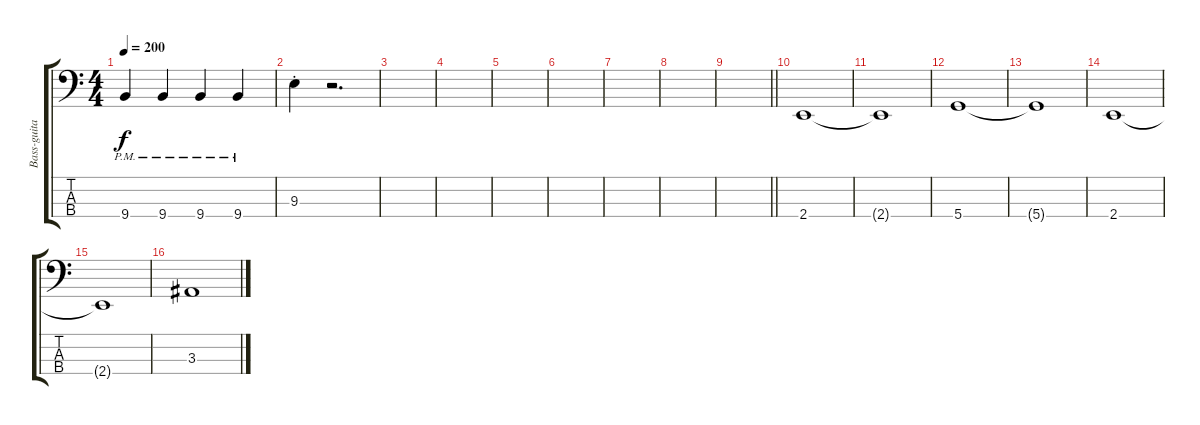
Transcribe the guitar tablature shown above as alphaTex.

\track ("Bass-guitar" "Bass-guita") {instrument electricbassfinger}
\staff {score tabs}
\tuning (F2 C2 G1 D1) {hide}
\ts (4 4)
\tempo 200
\clef f4
\ks c
9.4{pm}.4{dy f} 9.4{pm}.4 9.4{pm}.4 9.4{pm}.4 |
9.3{st}.4 r.2{d} |
|
|
|
|
|
|
\barLineRight lightlight
|
2.4.1 |
2.4{t}.1 |
5.4.1 |
5.4{t}.1 |
2.4.1 |
2.4{t}.1 |
3.3.1
